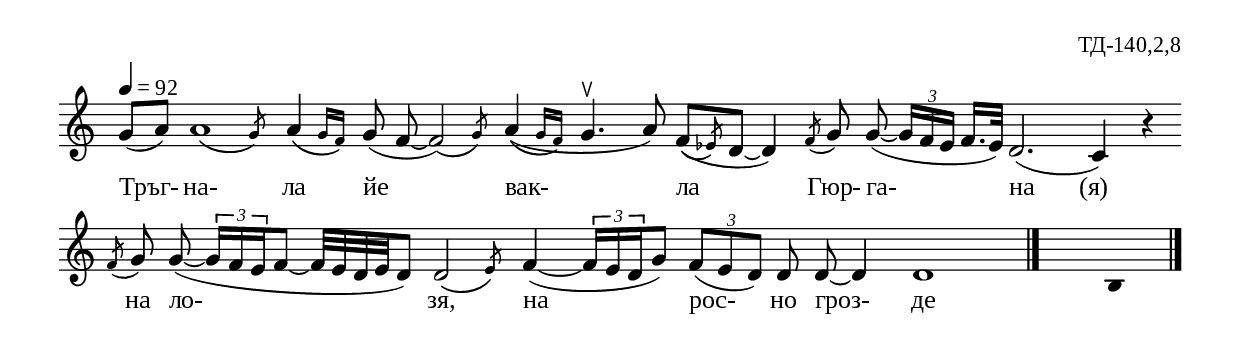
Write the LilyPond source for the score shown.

%{
td_140_2_08
%}

\include "td-preamble.ly"

\score {
\relative c'' {
\tempo 4 = 92
\cadenzaOn
g8([ a]) \afterGrace a1\( { \stdB g8\) \stdE } \afterGrace a4\( { g16[ f]\) } g8(\noBeam f~ 
\afterGrace f2)\( { \stdB g8\) \stdE } \afterGrace a4(\( { g16[ f]\) } g4.^\ltoe a8) \bar ""
\afterGrace f8[\(( { \stdB ees8\) \stdE } d]~ d4) \bar "" \acciaccatura f8 g
\bar ""
g8\noBeam(~ \times 2/3 { g16[ f ees] } f16.[ ees32]) \bar "" d2.( c4) r4 \bar "" \acciaccatura f8 g \bar ""
g8\noBeam(~ \times 2/3 { g16[ f ees } f8]~ f32[ ees d ees d8]) \bar "" \afterGrace d2\( { \stdB ees8\) \stdE }
\bar ""
f4~( \times 2/3 { f16[ ees d } g8]) \bar "" \times 2/3 { f8[( ees d]) } \bar "" d8 d\noBeam~ d4 d1
 \bar "|." 
s4 \fixB b
 \bar "|."  
}
\addlyrics { Тръг- на- ла йе вак- ла Гюр- га- "на       (я)" 
на ло- зя, на рос- но гроз- де }
%
\layout {
   \context { 
	    \Staff \remove "Time_signature_engraver" } 
  indent = #0
  line-width = 190\mm
  ragged-right=##f
}
%
\midi { 
	\context {
		\Score tempoWholesPerMinute = #(ly:make-moment 92 4)
		}
	}
}
%
\header{
  opus = "ТД-140,2,8"
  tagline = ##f
}


